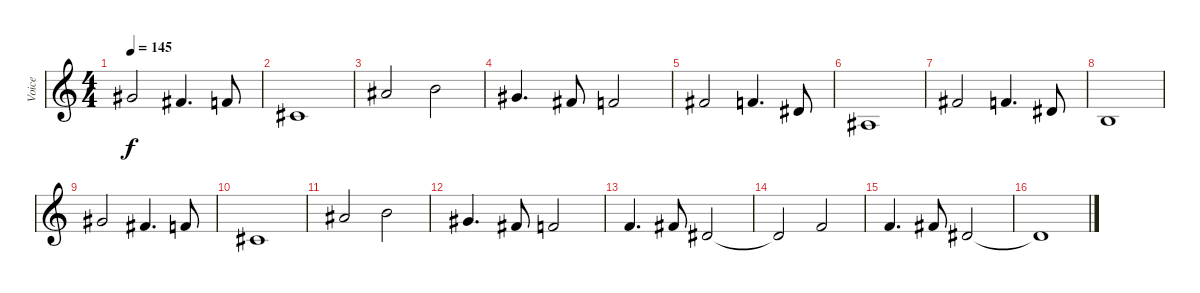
\track ("Voice" "Voice") {instrument choiraahs}
\staff {score}
\tuning (E4 B3 G3 D3 A2 E2 B1) {hide}
\ts (4 4)
\tempo 145
\clef g2
\ks c
4.1.2{dy f} 2.1.4{d} 1.1.8 |
2.2.1 |
6.1.2 7.1.2 |
4.1.4{d} 2.1.8 1.1.2 |
2.1.2 1.1.4{d} 4.2.8 |
3.3.1 |
2.1.2 1.1.4{d} 4.2.8 |
0.2.1 |
4.1.2 2.1.4{d} 1.1.8 |
2.2.1 |
6.1.2 7.1.2 |
4.1.4{d} 2.1.8 1.1.2 |
1.1.4{d} 2.1.8 4.2.2 |
4.2{t}.2 1.1.2 |
1.1.4{d} 2.1.8 4.2.2 |
4.2{t}.1
